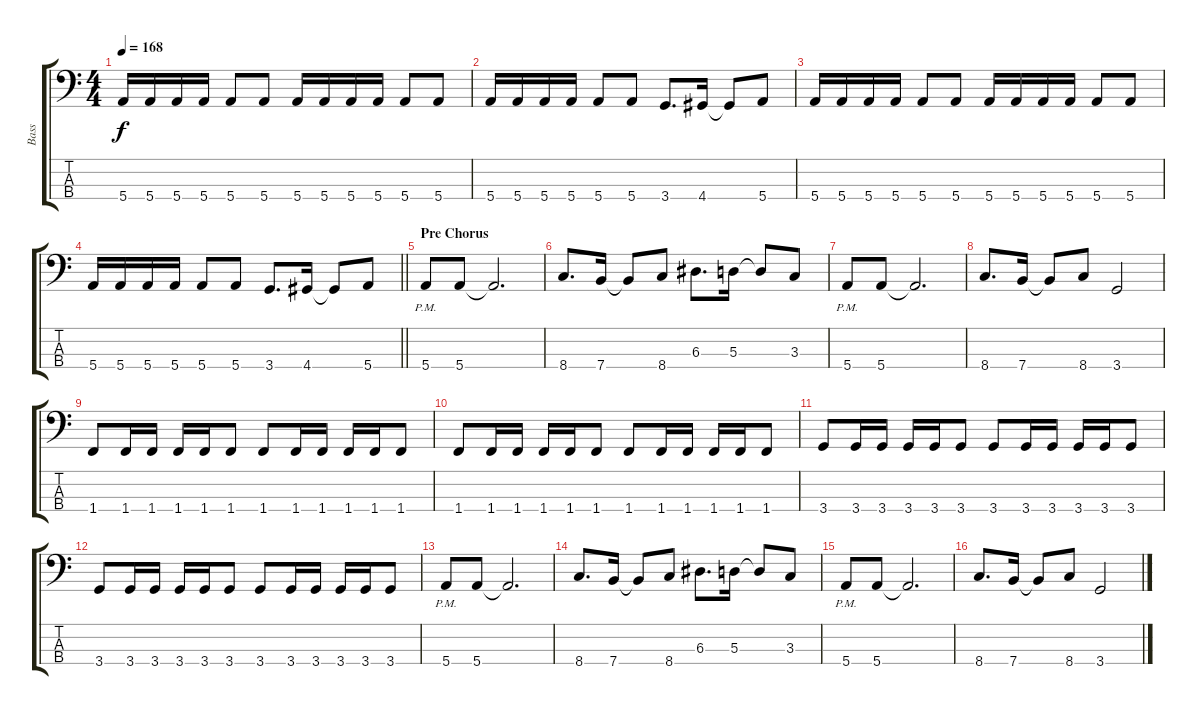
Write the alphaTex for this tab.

\track ("Bass" "Bass") {instrument electricbasspick}
\staff {score tabs}
\tuning (G2 D2 A1 E1) {hide}
\ts (4 4)
\tempo 168
\clef f4
\ks c
5.4.16{dy f} 5.4.16 5.4.16 5.4.16 5.4.8 5.4.8 5.4.16 5.4.16 5.4.16 5.4.16 5.4.8 5.4.8 |
5.4.16 5.4.16 5.4.16 5.4.16 5.4.8 5.4.8 3.4.8{d} 4.4.16 4.4{t}.8 5.4.8 |
5.4.16 5.4.16 5.4.16 5.4.16 5.4.8 5.4.8 5.4.16 5.4.16 5.4.16 5.4.16 5.4.8 5.4.8 |
\barLineRight lightlight
5.4.16 5.4.16 5.4.16 5.4.16 5.4.8 5.4.8 3.4.8{d} 4.4.16 4.4{t}.8 5.4.8 |
\section ("" "Pre Chorus")
5.4{pm}.8 5.4.8 5.4{t}.2{d} |
8.4.8{d} 7.4.16 7.4{t}.8 8.4.8 6.3.8{d} 5.3.16 5.3{t}.8 3.3.8 |
5.4{pm}.8 5.4.8 5.4{t}.2{d} |
8.4.8{d} 7.4.16 7.4{t}.8 8.4.8 3.4.2 |
1.4.8 1.4.16 1.4.16 1.4.16 1.4.16 1.4.8 1.4.8 1.4.16 1.4.16 1.4.16 1.4.16 1.4.8 |
1.4.8 1.4.16 1.4.16 1.4.16 1.4.16 1.4.8 1.4.8 1.4.16 1.4.16 1.4.16 1.4.16 1.4.8 |
3.4.8 3.4.16 3.4.16 3.4.16 3.4.16 3.4.8 3.4.8 3.4.16 3.4.16 3.4.16 3.4.16 3.4.8 |
3.4.8 3.4.16 3.4.16 3.4.16 3.4.16 3.4.8 3.4.8 3.4.16 3.4.16 3.4.16 3.4.16 3.4.8 |
5.4{pm}.8 5.4.8 5.4{t}.2{d} |
8.4.8{d} 7.4.16 7.4{t}.8 8.4.8 6.3.8{d} 5.3.16 5.3{t}.8 3.3.8 |
5.4{pm}.8 5.4.8 5.4{t}.2{d} |
8.4.8{d} 7.4.16 7.4{t}.8 8.4.8 3.4.2
